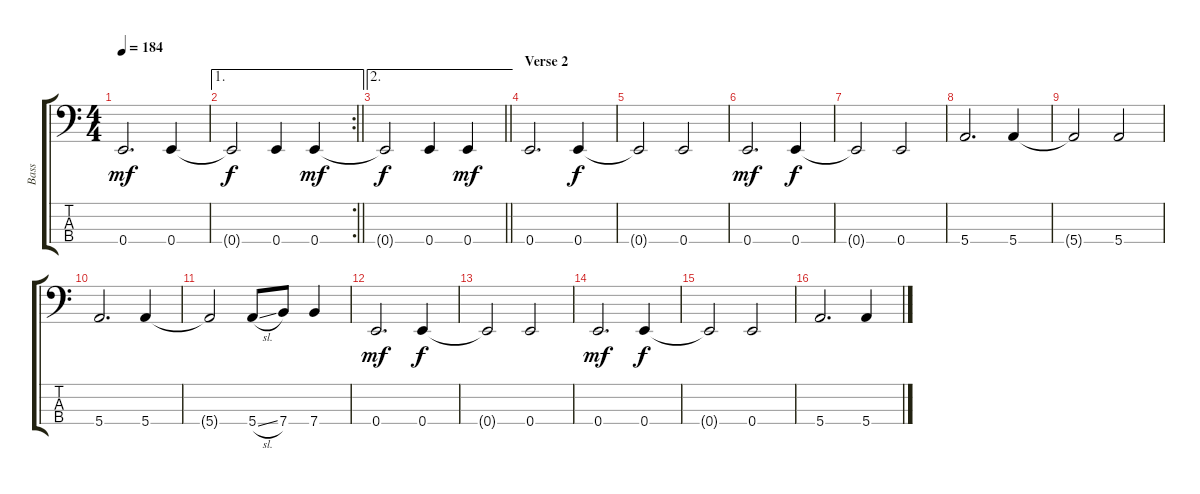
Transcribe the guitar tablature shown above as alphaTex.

\track ("Bass" "Bass") {instrument electricbasspick}
\staff {score tabs}
\tuning (Gb2 E2 B1 E1) {hide}
\ts (4 4)
\tempo 184
\clef f4
\ks c
0.4.2{d dy mf} 0.4.4 |
\ae 1
\rc 2
\barLineRight lightlight
0.4{t}.2{dy f} 0.4.4 0.4.4{dy mf} |
\ae 2
\barLineRight lightlight
0.4{t}.2{dy f} 0.4.4 0.4.4{dy mf} |
\section ("" "Verse 2")
0.4.2{d} 0.4.4{dy f} |
0.4{t}.2 0.4.2 |
0.4.2{d dy mf} 0.4.4{dy f} |
0.4{t}.2 0.4.2 |
5.4.2{d} 5.4.4 |
5.4{t}.2 5.4.2 |
5.4.2{d} 5.4.4 |
5.4{t}.2 5.4{sl}.8 7.4.8 7.4.4 |
0.4.2{d dy mf} 0.4.4{dy f} |
0.4{t}.2 0.4.2 |
0.4.2{d dy mf} 0.4.4{dy f} |
0.4{t}.2 0.4.2 |
5.4.2{d} 5.4.4
